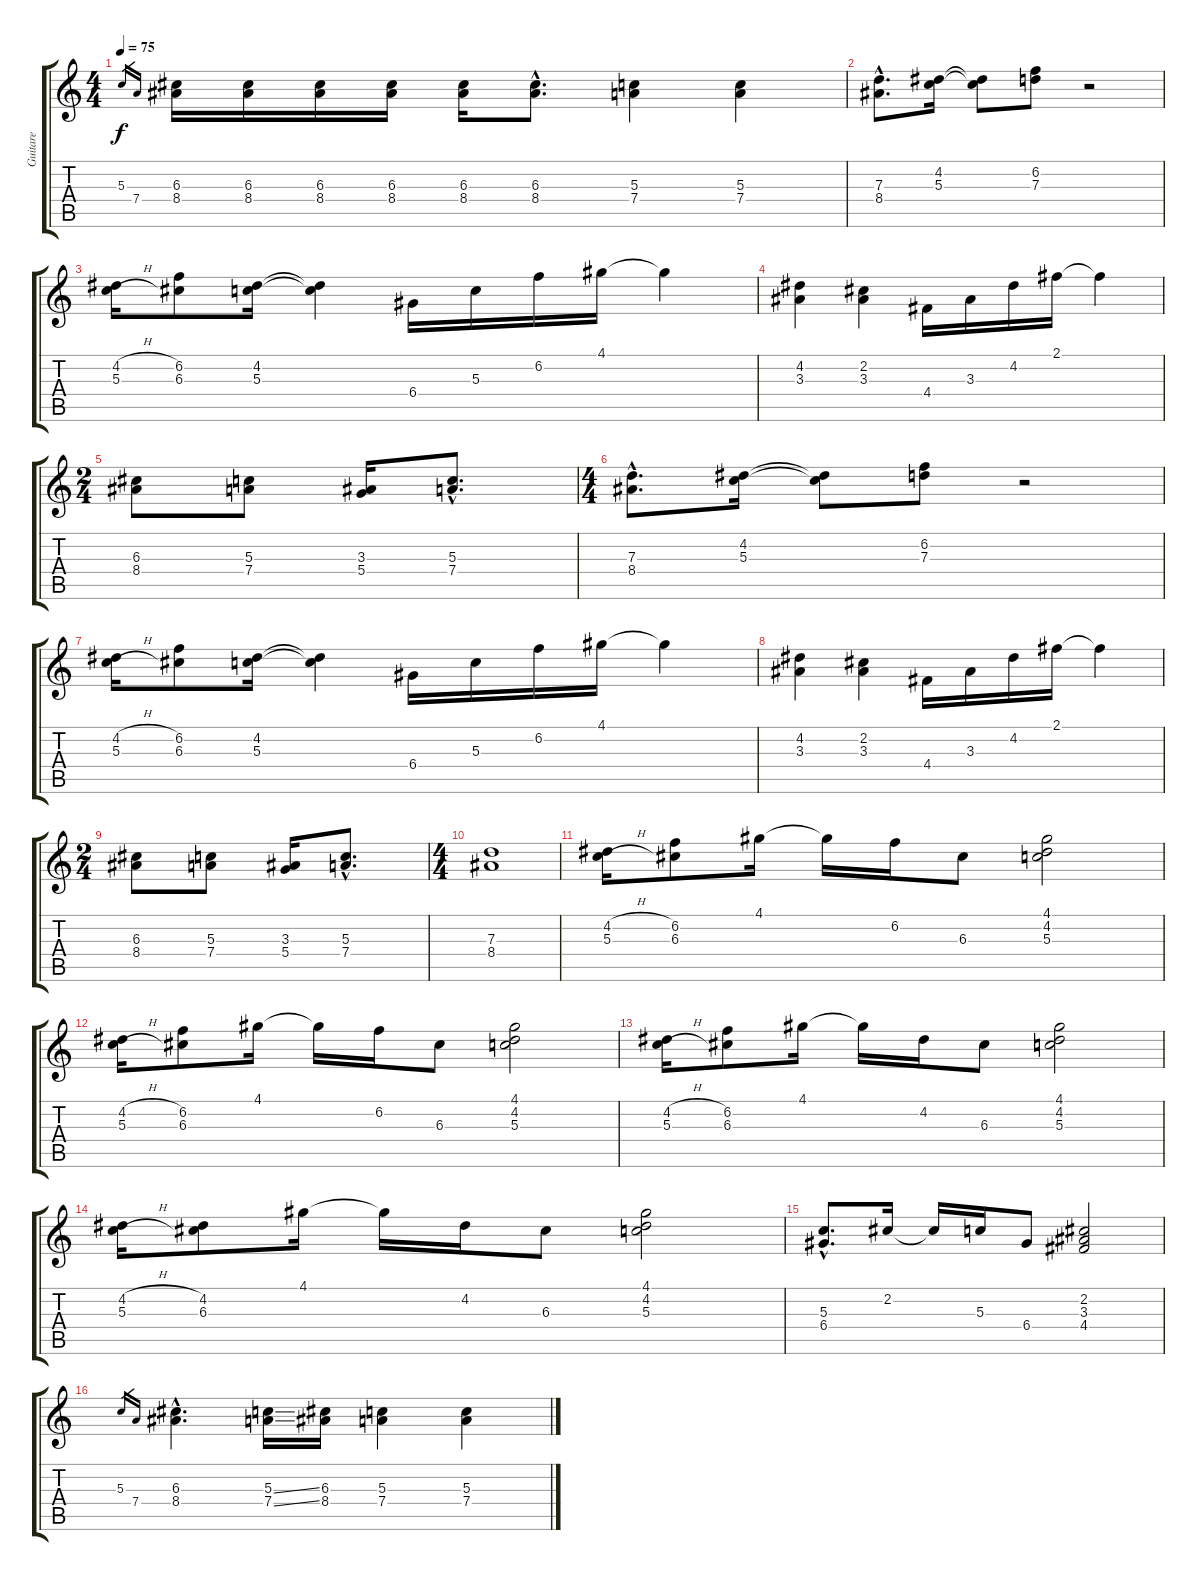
\track ("Guitare" "Guitare") {instrument electricguitarclean}
\staff {score tabs}
\tuning (E4 B3 G3 D3 A2 E2) {hide}
\ts (4 4)
\tempo 75
\clef g2
\ks c
5.3.16{gr dy f} 7.4.16{gr} (6.3 8.4).16 (6.3 8.4).16 (6.3 8.4).16 (6.3 8.4).16 (6.3 8.4).16 (6.3{hac} 8.4{hac}).8{d} (5.3 7.4).4 (5.3 7.4).4 |
(7.3{hac} 8.4{hac}).8{d} (4.2 5.3).16 (4.2{t} 5.3{t}).8 (6.2 7.3).8 r.2 |
(4.2{h} 5.3{h}).16 (6.2 6.3).8 (4.2 5.3).16 (4.2{t} 5.3{t}).4 6.4.16 5.3.16 6.2.16 4.1.16 4.1{t}.4 |
(4.2 3.3).4 (2.2 3.3).4 4.4.16 3.3.16 4.2.16 2.1.16 2.1{t}.4 |
\ts (2 4)
(6.3 8.4).8 (5.3 7.4).8 (3.3 5.4).16 (5.3{hac} 7.4{hac}).8{d} |
\ts (4 4)
(7.3{hac} 8.4{hac}).8{d} (4.2 5.3).16 (4.2{t} 5.3{t}).8 (6.2 7.3).8 r.2 |
(4.2{h} 5.3{h}).16 (6.2 6.3).8 (4.2 5.3).16 (4.2{t} 5.3{t}).4 6.4.16 5.3.16 6.2.16 4.1.16 4.1{t}.4 |
(4.2 3.3).4 (2.2 3.3).4 4.4.16 3.3.16 4.2.16 2.1.16 2.1{t}.4 |
\ts (2 4)
(6.3 8.4).8 (5.3 7.4).8 (3.3 5.4).16 (5.3{hac} 7.4{hac}).8{d} |
\ts (4 4)
(7.3 8.4).1 |
(4.2{h} 5.3{h}).16 (6.2 6.3).8 4.1.16 4.1{t}.16 6.2.16 6.3.8 (4.1 4.2 5.3).2 |
(4.2{h} 5.3{h}).16 (6.2 6.3).8 4.1.16 4.1{t}.16 6.2.16 6.3.8 (4.1 4.2 5.3).2 |
(4.2{h} 5.3{h}).16 (6.2 6.3).8 4.1.16 4.1{t}.16 4.2.16 6.3.8 (4.1 4.2 5.3).2 |
(4.2{h} 5.3{h}).16 (4.2 6.3).8 4.1.16 4.1{t}.16 4.2.16 6.3.8 (4.1 4.2 5.3).2 |
(5.3{hac} 6.4{hac}).8{d} 2.2.16 2.2{t}.16 5.3.16 6.4.8 (2.2 3.3 4.4).2 |
5.3.16{gr} 7.4.16{gr} (6.3{hac} 8.4{hac}).4{d} (5.3{ss} 7.4{ss}).16 (6.3 8.4).16 (5.3 7.4).4 (5.3 7.4).4
